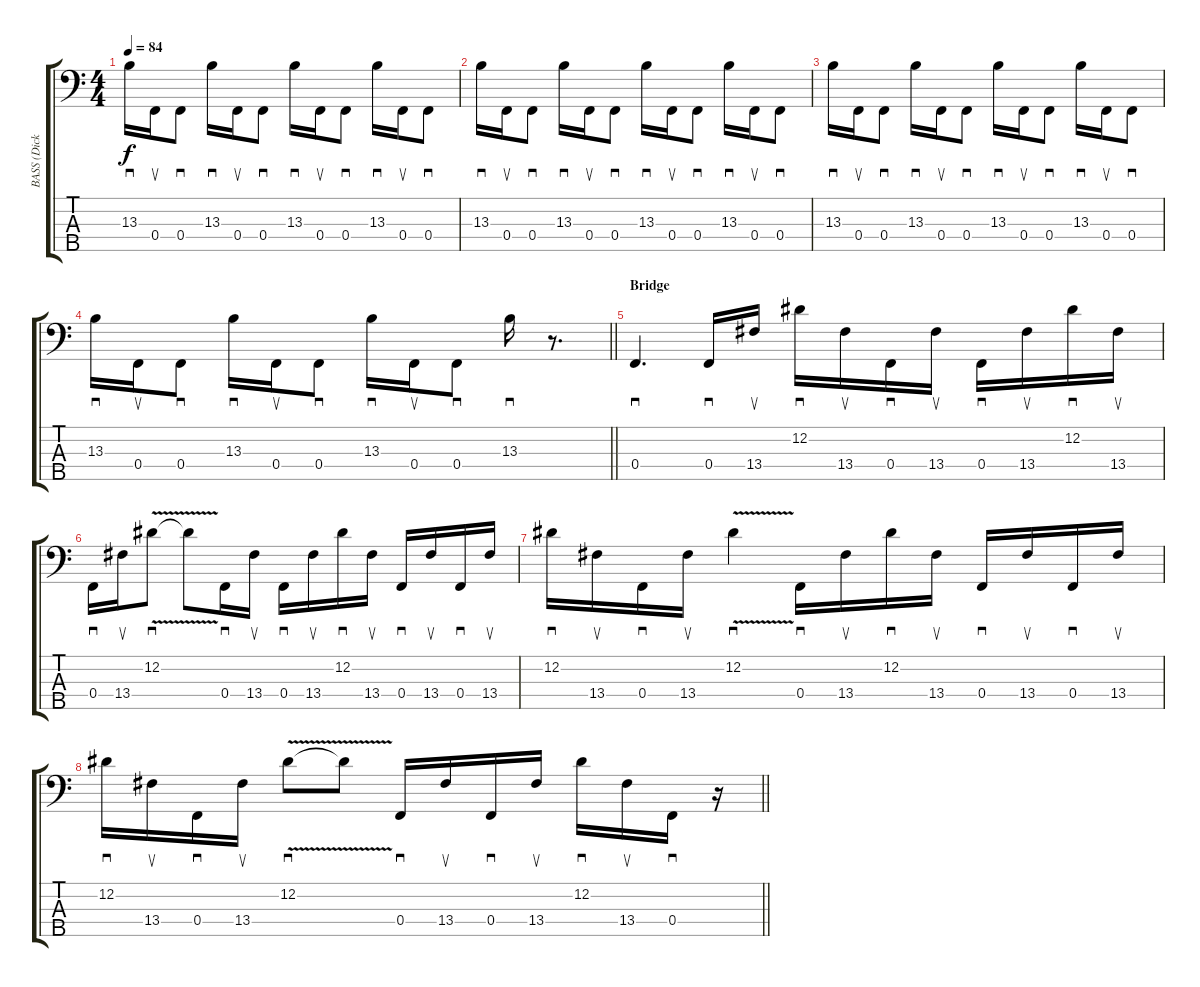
\track ("BASS (Dick Lovgren)" "BASS (Dick") {instrument slapbass1}
\staff {score tabs}
\tuning (Ab2 Eb2 Bb1 F1 C1) {hide}
\ts (4 4)
\tempo 84
\clef f4
\ks c
13.3.16{sd dy f} 0.4.16{su} 0.4.8{sd} 13.3.16{sd} 0.4.16{su} 0.4.8{sd} 13.3.16{sd} 0.4.16{su} 0.4.8{sd} 13.3.16{sd} 0.4.16{su} 0.4.8{sd} |
13.3.16{sd} 0.4.16{su} 0.4.8{sd} 13.3.16{sd} 0.4.16{su} 0.4.8{sd} 13.3.16{sd} 0.4.16{su} 0.4.8{sd} 13.3.16{sd} 0.4.16{su} 0.4.8{sd} |
13.3.16{sd} 0.4.16{su} 0.4.8{sd} 13.3.16{sd} 0.4.16{su} 0.4.8{sd} 13.3.16{sd} 0.4.16{su} 0.4.8{sd} 13.3.16{sd} 0.4.16{su} 0.4.8{sd} |
\barLineRight lightlight
13.3.16{sd} 0.4.16{su} 0.4.8{sd} 13.3.16{sd} 0.4.16{su} 0.4.8{sd} 13.3.16{sd} 0.4.16{su} 0.4.8{sd} 13.3.16{sd} r.8{d} |
\section ("" "Bridge")
0.4.4{d sd} 0.4.16{sd} 13.4.16{su} 12.2.16{sd} 13.4.16{su} 0.4.16{sd} 13.4.16{su} 0.4.16{sd} 13.4.16{su} 12.2.16{sd} 13.4.16{su} |
0.4.16{sd} 13.4.16{su} 12.2{v}.8{sd} 12.2{t}.8 0.4.16{sd} 13.4.16{su} 0.4.16{sd} 13.4.16{su} 12.2.16{sd} 13.4.16{su} 0.4.16{sd} 13.4.16{su} 0.4.16{sd} 13.4.16{su} |
12.2.16{sd} 13.4.16{su} 0.4.16{sd} 13.4.16{su} 12.2{v}.4{sd} 0.4.16{sd} 13.4.16{su} 12.2.16{sd} 13.4.16{su} 0.4.16{sd} 13.4.16{su} 0.4.16{sd} 13.4.16{su} |
\barLineRight lightlight
12.2.16{sd} 13.4.16{su} 0.4.16{sd} 13.4.16{su} 12.2{v}.8{sd} 12.2{t}.8 0.4.16{sd} 13.4.16{su} 0.4.16{sd} 13.4.16{su} 12.2.16{sd} 13.4.16{su} 0.4.16{sd} r.16
